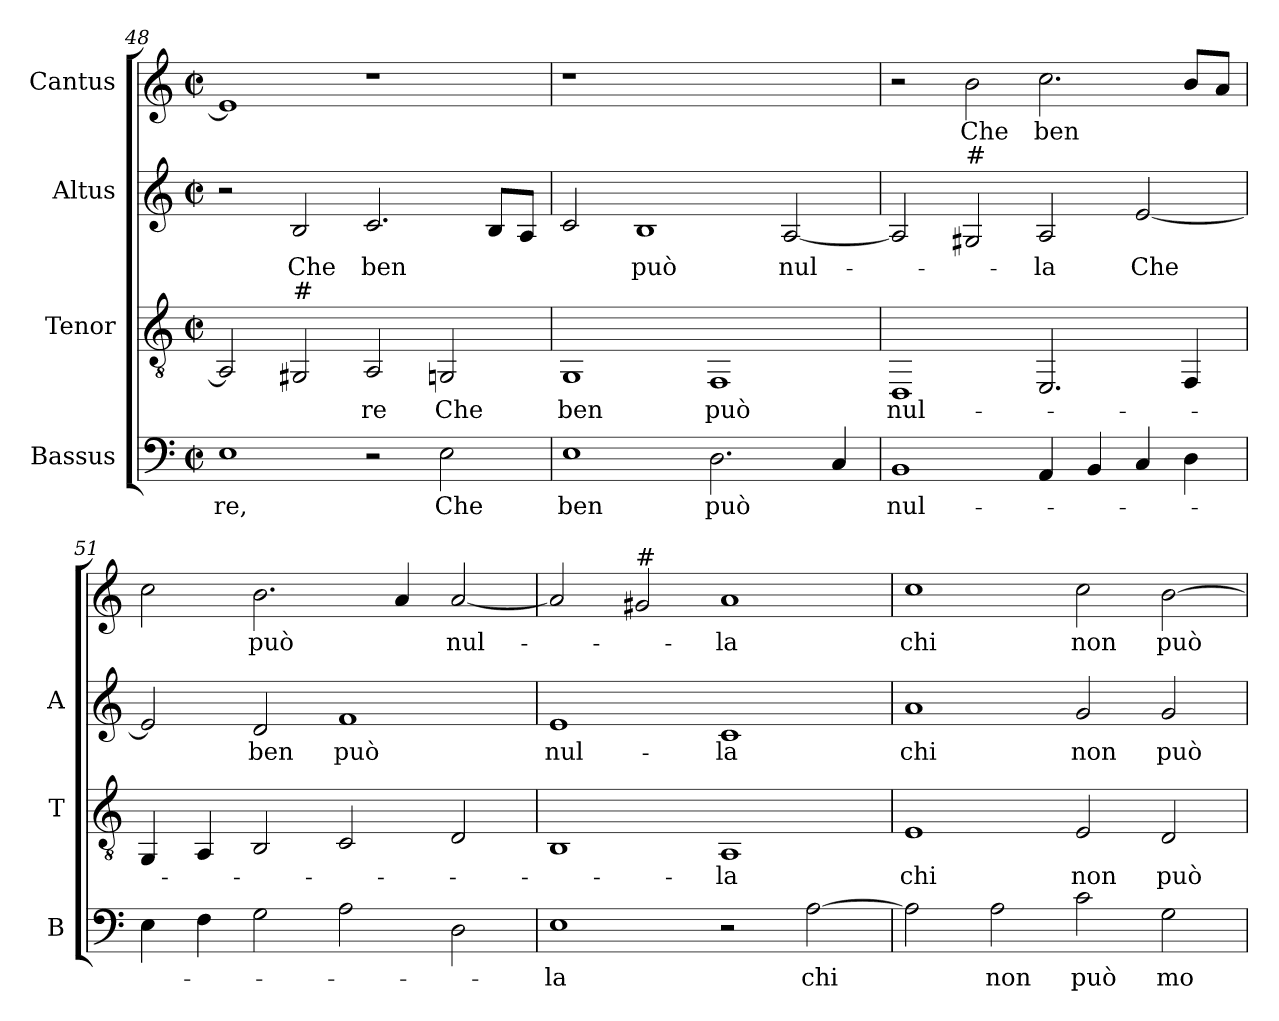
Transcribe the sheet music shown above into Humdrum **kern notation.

**kern	**text	**kern	**text	**kern	**text	**kern	**text
*part4	*part4	*part3	*part3	*part2	*part2	*part1	*part1
*staff4	*staff4	*staff3	*staff3	*staff2	*staff2	*staff1	*staff1
*I"Bassus	*	*I"Tenor	*	*I"Altus	*	*I"Cantus	*
*I'B	*	*I'T	*	*I'A	*	*	*
!!LO:LB:g=z
*clefF4	*	*clefGv2	*	*clefG2	*	*clefG2	*
*k[]	*	*k[]	*	*k[]	*	*k[]	*
*C:	*	*C:	*	*C:	*	*C:	*
*M2/2	*	*M2/2	*	*M2/2	*	*M2/2	*
*met(c|)	*	*met(c|)	*	*met(c|)	*	*met(c|)	*
=48	=48	=48	=48	=48	=48	=48	=48
!	!LO:LY:b:color=#000000	!	!	!	!	!	!
1Ei	-re,	2AAi/]	.	2r	.	1ei]	.
!	!	!LO:TX:a:t=#	!	!	!	!	!
!	!	!	!	!	!LO:LY:b:color=#000000	!	!
.	.	2GG#i/	.	2Bi/	Che	.	.
!	!	!	!LO:LY:b:color=#000000	!	!	!	!
!	!	!	!	!	!LO:LY:b:color=#000000	!	!
2r	.	2AAi/	-re	2.ci/	ben	1r	.
!	!LO:LY:b:color=#000000	!	!	!	!	!	!
!	!	!	!LO:LY:b:color=#000000	!	!	!	!
2Ei\	Che	2GGni/	Che	.	.	.	.
.	.	.	.	8Bi/L	.	.	.
.	.	.	.	8Ai/J	.	.	.
=49	=49	=49	=49	=49	=49	=49	=49
!	!LO:LY:b:color=#000000	!	!	!	!	!	!
!	!	!	!LO:LY:b:color=#000000	!	!	!LO:N:vis=1	!
1Ei	ben	1GGi	ben	2ci/	.	1r	.
!	!	!	!	!	!LO:LY:b:color=#000000	!	!
.	.	.	.	1Bi	può	.	.
!	!LO:LY:b:color=#000000	!	!	!	!	!	!
!	!	!	!LO:LY:b:color=#000000	!	!	!	!
2.Di\	può	1FFi	può	.	.	1ryy	.
!	!	!	!	!	!LO:LY:b:color=#000000	!	!
.	.	.	.	[<2Ai/	nul-	.	.
4Ci/	.	.	.	.	.	.	.
=50	=50	=50	=50	=50	=50	=50	=50
!	!LO:LY:b:color=#000000	!	!	!	!	!	!
!	!	!	!LO:LY:b:color=#000000	!	!	!	!
1BBi	nul-	1DDi	nul-	2Ai/]	.	2r	.
!	!	!	!	!LO:TX:a:t=#	!	!	!
!	!	!	!	!	!	!	!LO:LY:b:color=#000000
.	.	.	.	2G#i/	.	2bi\	Che
!	!	!	!	!	!LO:LY:b:color=#000000	!	!
!	!	!	!	!	!	!	!LO:LY:b:color=#000000
4AAi/	.	2.EEi/	.	2Ai/	-la	2.cci\	ben
4BBi/	.	.	.	.	.	.	.
!	!	!	!	!	!LO:LY:b:color=#000000	!	!
4Ci/	.	.	.	[<2ei/	Che	.	.
4Di\	.	4FFi/	.	.	.	8bi/L	.
.	.	.	.	.	.	8ai/J	.
=51	=51	=51	=51	=51	=51	=51	=51
4Ei\	.	4GGi/	.	2ei/]	.	2cci\	.
4Fi\	.	4AAi/	.	.	.	.	.
!	!	!	!	!	!LO:LY:b:color=#000000	!	!
!	!	!	!	!	!	!	!LO:LY:b:color=#000000
2Gi\	.	2BBi/	.	2di/	ben	2.bi\	può
!	!	!	!	!	!LO:LY:b:color=#000000	!	!
2Ai\	.	2Ci/	.	1fi	può	.	.
.	.	.	.	.	.	4ai/	.
!	!	!	!	!	!	!	!LO:LY:b:color=#000000
2Di\	.	2Di/	.	.	.	[<2ai/	nul-
=52	=52	=52	=52	=52	=52	=52	=52
!	!LO:LY:b:color=#000000	!	!	!	!	!	!
!	!	!	!	!	!LO:LY:b:color=#000000	!	!
1Ei	-la	1BBi	.	1ei	nul-	2ai/]	.
!	!	!	!	!	!	!LO:TX:a:t=#	!
.	.	.	.	.	.	2g#i/	.
!	!	!	!LO:LY:b:color=#000000	!	!	!	!
!	!	!	!	!	!LO:LY:b:color=#000000	!	!
!	!	!	!	!	!	!	!LO:LY:b:color=#000000
2r	.	1AAi	-la	1ci	-la	1ai	-la
!	!LO:LY:b:color=#000000	!	!	!	!	!	!
[>2Ai\	chi	.	.	.	.	.	.
=53	=53	=53	=53	=53	=53	=53	=53
!	!	!	!LO:LY:b:color=#000000	!	!	!	!
!	!	!	!	!	!LO:LY:b:color=#000000	!	!
!	!	!	!	!	!	!	!LO:LY:b:color=#000000
2Ai\]	.	1Ei	chi	1ai	chi	1cci	chi
!	!LO:LY:b:color=#000000	!	!	!	!	!	!
2Ai\	non	.	.	.	.	.	.
!	!LO:LY:b:color=#000000	!	!	!	!	!	!
!	!	!	!LO:LY:b:color=#000000	!	!	!	!
!	!	!	!	!	!LO:LY:b:color=#000000	!	!
!	!	!	!	!	!	!	!LO:LY:b:color=#000000
2ci\	può	2Ei/	non	2gi/	non	2cci\	non
!	!LO:LY:b:color=#000000	!	!	!	!	!	!
!	!	!	!LO:LY:b:color=#000000	!	!	!	!
!	!	!	!	!	!LO:LY:b:color=#000000	!	!
!	!	!	!	!	!	!	!LO:LY:b:color=#000000
2Gi\	mo-	2Di/	può	2gi/	può	[>2bi\	può
=	=	=	=	=	=	=	=
*-	*-	*-	*-	*-	*-	*-	*-
